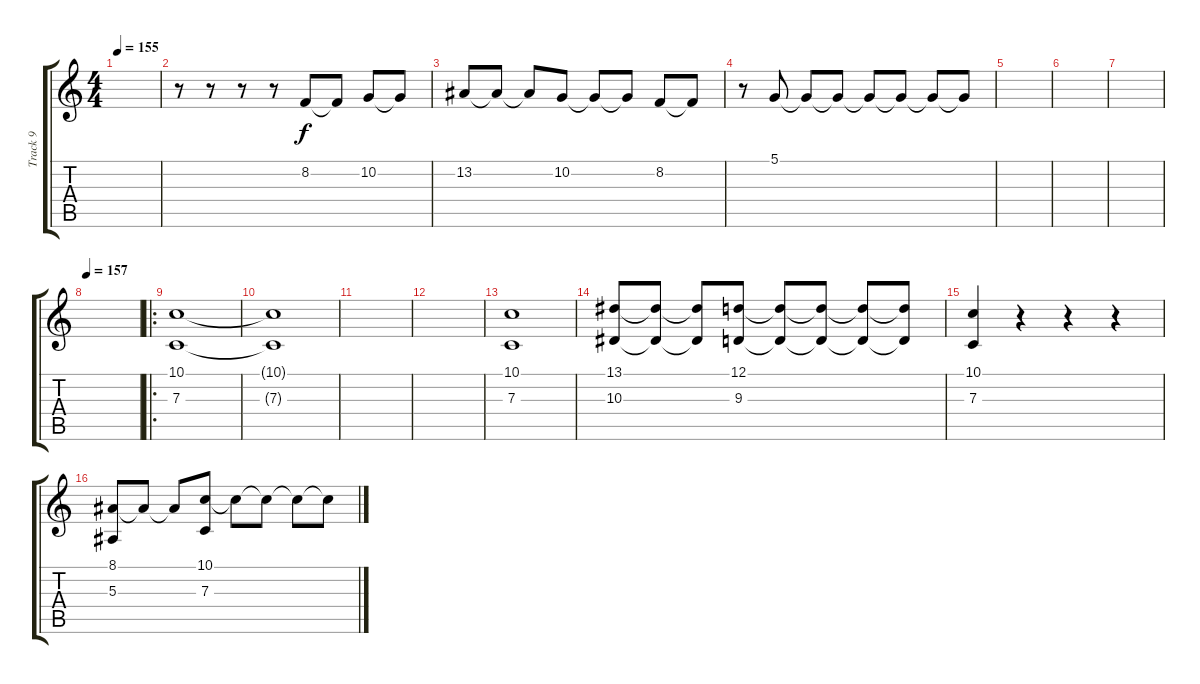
\track ("Track 9" "Track 9") {instrument pad3polysynth}
\staff {score tabs}
\tuning (D4 A3 F3 C3 G2 C2) {hide}
\ts (4 4)
\tempo 150
\tempo 155
\clef g2
\ks c
|
r.8 r.8 r.8 r.8 8.2.8 8.2{t}.8 10.2.8 10.2{t}.8 |
13.2.8 13.2{t}.8 13.2{t}.8 10.2.8 10.2{t}.8 10.2{t}.8 8.2.8 8.2{t}.8 |
r.8 5.1.8 5.1{t}.8 5.1{t}.8 5.1{t}.8 5.1{t}.8 5.1{t}.8 5.1{t}.8 |
|
|
|
\tempo 157
|
\ro
(10.1 7.3).1 |
(10.1{t} 7.3{t}).1 |
|
|
(10.1 7.3).1 |
(13.1 10.3).8 (13.1{t} 10.3{t}).8 (13.1{t} 10.3{t}).8 (12.1 9.3).8 (12.1{t} 9.3{t}).8 (12.1{t} 9.3{t}).8 (12.1{t} 9.3{t}).8 (12.1{t} 9.3{t}).8 |
(10.1 7.3).4 r.4 r.4 r.4 |
(8.1 5.3).8 8.1{t}.8 8.1{t}.8 (10.1 7.3).8 10.1{t}.8 10.1{t}.8 10.1{t}.8 10.1{t}.8
